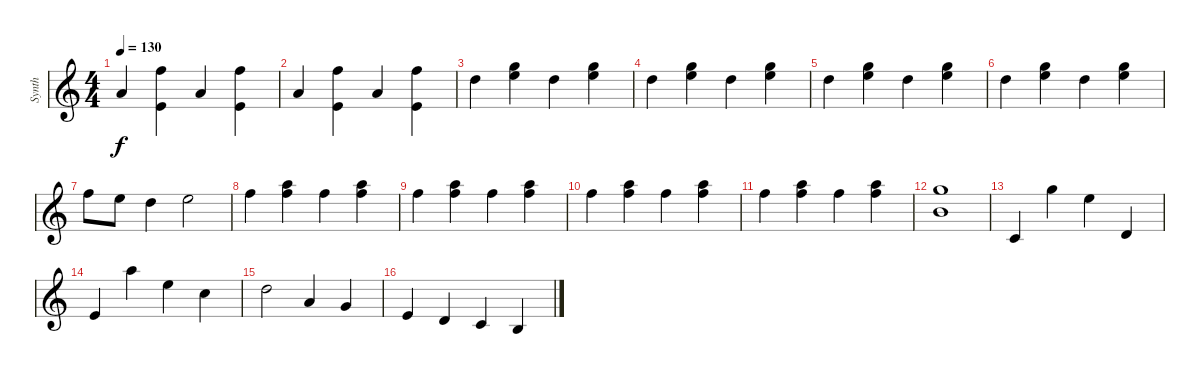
\track ("Synth" "Synth") {instrument stringensemble1}
\staff {score}
\tuning (E4 B3 G3 D3 A2 E2) {hide}
\ts (4 4)
\tempo 130
\clef g2
\ks c
14.3.4{dy f} (13.1 14.4).4 14.3.4 (13.1 14.4).4 |
14.3.4 (13.1 14.4).4 14.3.4 (13.1 14.4).4 |
15.2.4 (15.1 17.2).4 15.2.4 (15.1 17.2).4 |
15.2.4 (15.1 17.2).4 15.2.4 (15.1 17.2).4 |
15.2.4 (15.1 17.2).4 15.2.4 (15.1 17.2).4 |
15.2.4 (15.1 17.2).4 15.2.4 (15.1 17.2).4 |
13.1.8 12.1.8 10.1.4 12.1.2 |
13.1.4 (17.1 18.2).4 18.2.4 (17.1 18.2).4 |
18.2.4 (17.1 18.2).4 18.2.4 (17.1 18.2).4 |
18.2.4 (17.1 18.2).4 18.2.4 (17.1 18.2).4 |
18.2.4 (17.1 18.2).4 18.2.4 (17.1 18.2).4 |
(15.1 16.3).1 |
15.5.4 15.1.4 12.1.4 12.4.4 |
9.3.4 17.1.4 17.2.4 17.3.4 |
15.2.2 14.3.4 12.3.4 |
14.4.4 12.4.4 10.4.4 9.4.4
